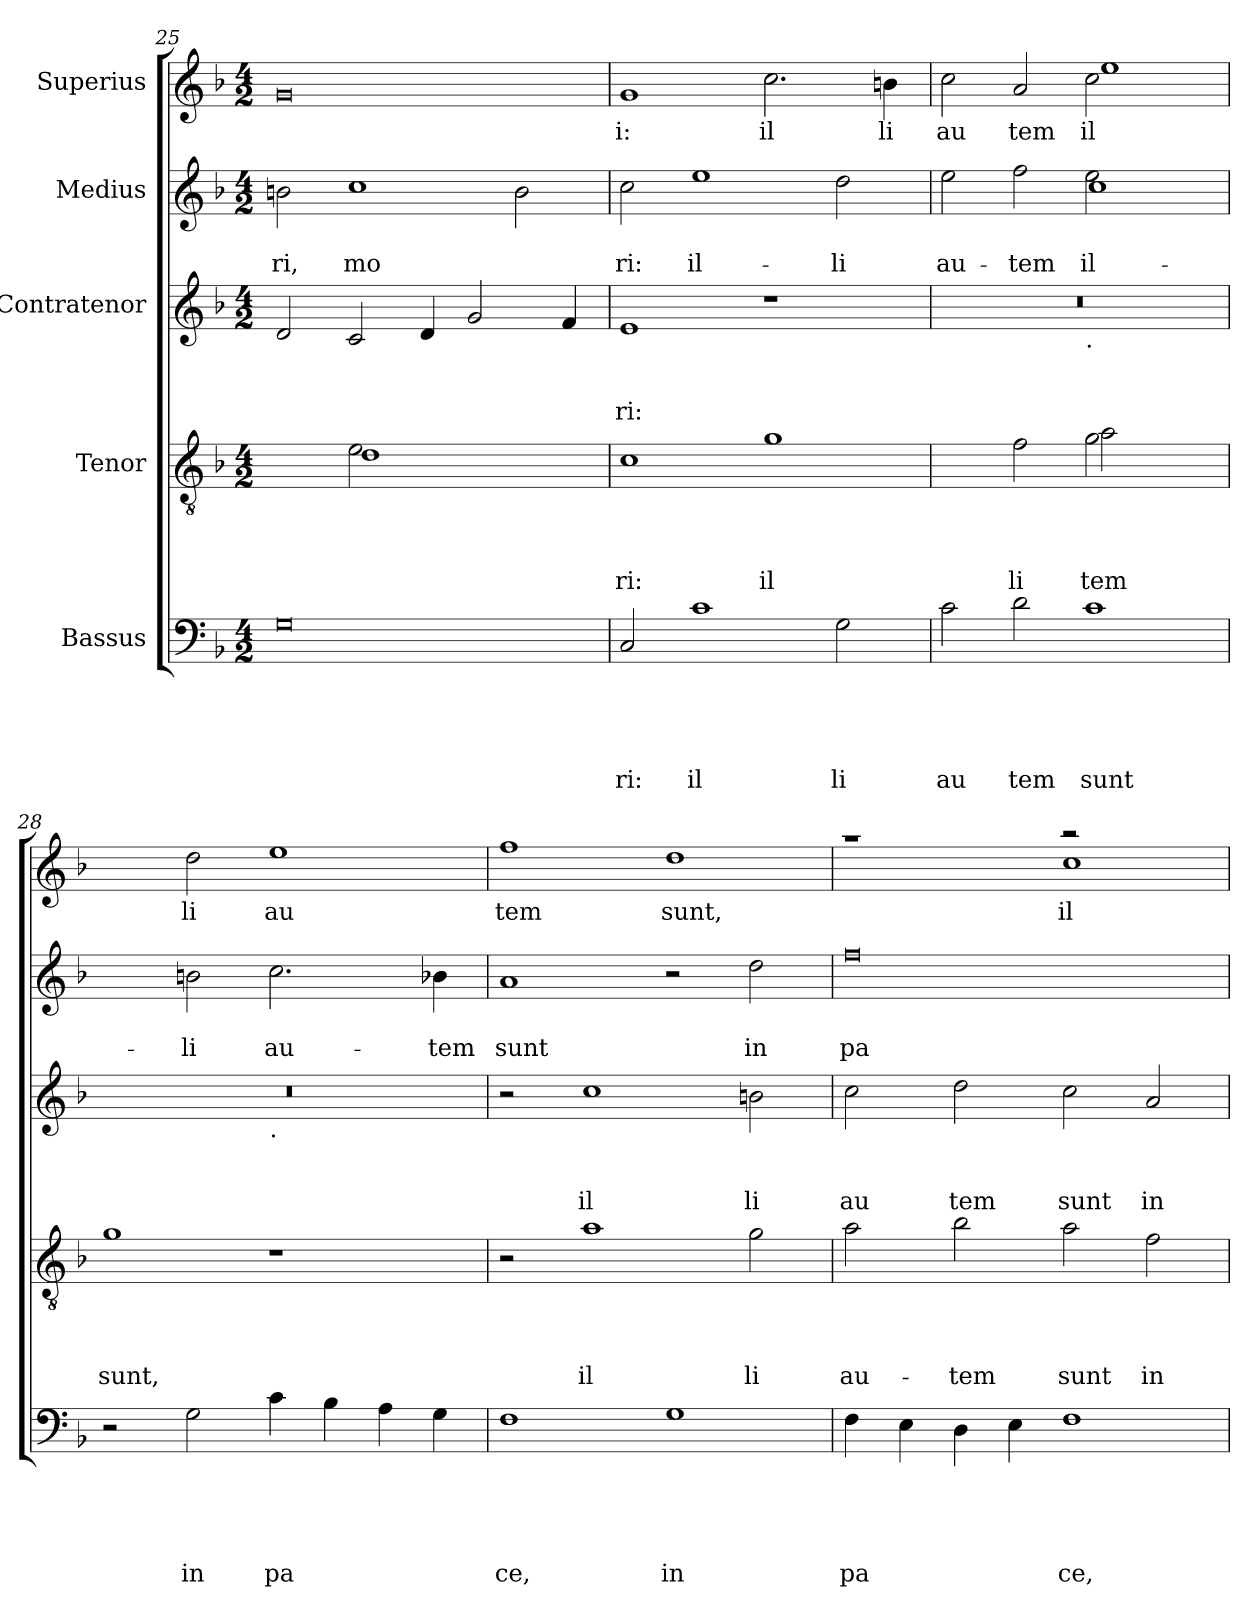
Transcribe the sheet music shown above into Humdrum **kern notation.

**kern	**text	**text	**text	**text	**text	**kern	**text	**text	**text	**text	**kern	**text	**text	**text	**kern	**text	**text	**kern	**text
*part5	*part5	*part5	*part5	*part5	*part5	*part4	*part4	*part4	*part4	*part4	*part3	*part3	*part3	*part3	*part2	*part2	*part2	*part1	*part1
*staff5	*staff5	*staff5	*staff5	*staff5	*staff5	*staff4	*staff4	*staff4	*staff4	*staff4	*staff3	*staff3	*staff3	*staff3	*staff2	*staff2	*staff2	*staff1	*staff1
*I"Bassus	*	*	*	*	*	*I"Tenor	*	*	*	*	*I"Contratenor	*	*	*	*I"Medius	*	*	*I"Superius	*
*clefF4	*	*	*	*	*	*clefGv2	*	*	*	*	*clefG2	*	*	*	*clefG2	*	*	*clefG2	*
*k[b-]	*	*	*	*	*	*k[b-]	*	*	*	*	*k[b-]	*	*	*	*k[b-]	*	*	*k[b-]	*
*F:	*	*	*	*	*	*F:	*	*	*	*	*F:	*	*	*	*F:	*	*	*F:	*
*M4/2	*	*	*	*	*	*M4/2	*	*	*	*	*M4/2	*	*	*	*M4/2	*	*	*M4/2	*
=25	=25	=25	=25	=25	=25	=25	=25	=25	=25	=25	=25	=25	=25	=25	=25	=25	=25	=25	=25
*	*	*	*	*	*	*^	*	*	*	*	*	*	*	*	*	*	*	*	*
!	!	!	!	!	!	!	!	!	!	!	!	!	!	!	!	!	!	!LO:LY:b	!	!
0G	.	.	.	.	.	2ryy	2ryy	.	.	.	.	2d/	.	.	.	2bn\	.	ri,	0g	.
!	!	!	!	!	!	!	!	!	!	!	!	!	!	!	!	!	!	!LO:LY:b	!	!
.	.	.	.	.	.	2e\	1d	.	.	.	.	2c/	.	.	.	1cc	.	mo	.	.
.	.	.	.	.	.	2ryy	.	.	.	.	.	4d/	.	.	.	.	.	.	.	.
.	.	.	.	.	.	.	.	.	.	.	.	2g/	.	.	.	.	.	.	.	.
.	.	.	.	.	.	2ryy	2ryy	.	.	.	.	.	.	.	.	2b\	.	.	.	.
.	.	.	.	.	.	.	.	.	.	.	.	4f/	.	.	.	.	.	.	.	.
*	*	*	*	*	*	*v	*v	*	*	*	*	*	*	*	*	*	*	*	*	*
!!LO:PB:g=z
=26	=26	=26	=26	=26	=26	=26	=26	=26	=26	=26	=26	=26	=26	=26	=26	=26	=26	=26	=26
!	!	!	!	!	!LO:LY:b	!	!	!	!	!LO:LY:b	!	!	!	!LO:LY:b	!	!	!LO:LY:b	!	!LO:LY:b
2C/	.	.	.	.	ri:	1c	.	.	.	-ri:	1e	.	.	ri:	2cc\	.	ri:	1g	i:
!	!	!	!	!	!LO:LY:b	!	!	!	!	!	!	!	!	!	!	!	!LO:LY:b	!	!
1c	.	.	.	.	il	.	.	.	.	.	.	.	.	.	1ee	.	il-	.	.
!	!	!	!	!	!	!	!	!	!	!LO:LY:b	!	!	!	!	!	!	!	!	!LO:LY:b
.	.	.	.	.	.	1g	.	.	.	il	1r	.	.	.	.	.	.	2.cc\	il
!	!	!	!	!	!LO:LY:b	!	!	!	!	!	!	!	!	!	!	!	!LO:LY:b	!	!
2G\	.	.	.	.	li	.	.	.	.	.	.	.	.	.	2dd\	.	-li	.	.
!	!	!	!	!	!	!	!	!	!	!	!	!	!	!	!	!	!	!	!LO:LY:b
.	.	.	.	.	.	.	.	.	.	.	.	.	.	.	.	.	.	4bn\	li
=27	=27	=27	=27	=27	=27	=27	=27	=27	=27	=27	=27	=27	=27	=27	=27	=27	=27	=27	=27
!	!	!	!	!	!LO:LY:b	!	!	!	!	!	!	!	!	!	!	!	!LO:LY:b	!	!LO:LY:b
*	*	*	*	*	*	*^	*	*	*	*	*^	*	*	*	*^	*	*	*^	*
2c\	.	.	.	.	au	2ryy	1ryy	.	.	.	.	0r	1ryy	.	.	.	2ee\	1ryy	.	au-	2cc\	1ryy	au
!	!	!	!	!	!LO:LY:b	!	!	!	!	!	!LO:LY:b	!	!	!	!	!	!	!	!	!LO:LY:b	!	!	!LO:LY:b
2d\	.	.	.	.	tem	2f\	.	.	.	.	li	.	.	.	.	.	2ff\	.	.	-tem	2a/	.	tem
!	!	!	!	!	!	!	!	!	!	!	!	!	!LO:TX:b:t=.	!	!	!	!	!	!	!	!	!	!
!	!	!	!	!	!LO:LY:b	!	!	!	!	!	!LO:LY:b	!	!	!	!	!	!	!	!	!	!	!	!
!	!	!	!	!	!	!	!	!	!	!	!LO:LY:b	!	!	!	!	!	!	!	!	!LO:LY:b	!	!	!
!	!	!	!	!	!	!	!	!	!	!	!	!	!	!	!	!	!	!	!	!LO:LY:b	!	!	!LO:LY:b
!	!	!	!	!	!	!	!	!	!	!	!	!	!	!	!	!	!	!	!	!	!	!	!LO:LY:b
1c	.	.	.	.	sunt	2g\	2a\	.	.	.	tem	.	1ryy	.	.	.	2ee\	1cc	.	il-	2cc\	1ee	il
.	.	.	.	.	.	2ryy	2ryy	.	.	.	.	.	.	.	.	.	2ryy	.	.	.	2ryy	.	.
*	*	*	*	*	*	*	*	*	*	*	*	*	*	*	*	*	*v	*v	*	*	*	*	*
*	*	*	*	*	*	*	*	*	*	*	*	*	*	*	*	*	*	*	*	*v	*v	*
=28	=28	=28	=28	=28	=28	=28	=28	=28	=28	=28	=28	=28	=28	=28	=28	=28	=28	=28	=28	=28	=28
!	!	!	!	!	!	!	!	!	!	!	!LO:LY:b	!	!	!	!	!	!	!	!	!	!
*	*	*	*	*	*	*v	*v	*	*	*	*	*	*	*	*	*	*	*	*	*	*
2r	.	.	.	.	.	1g	.	.	.	sunt,	0r	1ryy	.	.	.	2ryy	.	.	2ryy	.
!	!	!	!	!	!LO:LY:b	!	!	!	!	!	!	!	!	!	!	!	!	!LO:LY:b	!	!LO:LY:b
2G\	.	.	.	.	in	.	.	.	.	.	.	.	.	.	.	2bn\	.	-li	2dd\	li
!	!	!	!	!	!	!	!	!	!	!	!	!LO:TX:b:t=.	!	!	!	!	!	!	!	!
!	!	!	!	!	!LO:LY:b	!	!	!	!	!	!	!	!	!	!	!	!	!LO:LY:b	!	!LO:LY:b
4c\	.	.	.	.	pa	1r	.	.	.	.	.	1ryy	.	.	.	2.cc\	.	au-	1ee	au
4B-\	.	.	.	.	.	.	.	.	.	.	.	.	.	.	.	.	.	.	.	.
4A\	.	.	.	.	.	.	.	.	.	.	.	.	.	.	.	.	.	.	.	.
!	!	!	!	!	!	!	!	!	!	!	!	!	!	!	!	!	!	!LO:LY:b	!	!
4G\	.	.	.	.	.	.	.	.	.	.	.	.	.	.	.	4b-X\	.	-tem	.	.
=29	=29	=29	=29	=29	=29	=29	=29	=29	=29	=29	=29	=29	=29	=29	=29	=29	=29	=29	=29	=29
!	!	!	!	!	!LO:LY:b	!	!	!	!	!	!	!	!	!	!	!	!	!LO:LY:b	!	!LO:LY:b
*	*	*	*	*	*	*	*	*	*	*	*v	*v	*	*	*	*	*	*	*	*
1F	.	.	.	.	ce,	2r	.	.	.	.	2r	.	.	.	1a	.	sunt	1ff	tem
!	!	!	!	!	!	!	!	!	!	!LO:LY:b	!	!	!	!LO:LY:b	!	!	!	!	!
.	.	.	.	.	.	1a	.	.	.	il	1cc	.	.	il	.	.	.	.	.
!	!	!	!	!	!LO:LY:b	!	!	!	!	!	!	!	!	!	!	!	!	!	!LO:LY:b
1G	.	.	.	.	in	.	.	.	.	.	.	.	.	.	2r	.	.	1dd	sunt,
!	!	!	!	!	!	!	!	!	!	!LO:LY:b	!	!	!	!LO:LY:b	!	!	!LO:LY:b	!	!
.	.	.	.	.	.	2g\	.	.	.	li	2bn\	.	.	li	2dd\	.	in	.	.
!!LO:LB:g=z
=30	=30	=30	=30	=30	=30	=30	=30	=30	=30	=30	=30	=30	=30	=30	=30	=30	=30	=30	=30
!	!	!	!	!	!LO:LY:b	!	!	!	!	!LO:LY:b	!	!	!	!LO:LY:b	!	!	!LO:LY:b	!	!
*	*	*	*	*	*	*	*	*	*	*	*	*	*	*	*	*	*	*^	*
4F\	.	.	.	.	pa	2a\	.	.	.	au-	2cc\	.	.	au	0ff	.	pa	1raa	1ryy	.
4E\	.	.	.	.	.	.	.	.	.	.	.	.	.	.	.	.	.	.	.	.
!	!	!	!	!	!	!	!	!	!	!LO:LY:b	!	!	!	!LO:LY:b	!	!	!	!	!	!
4D\	.	.	.	.	.	2b-\	.	.	.	-tem	2dd\	.	.	tem	.	.	.	.	.	.
4E\	.	.	.	.	.	.	.	.	.	.	.	.	.	.	.	.	.	.	.	.
!	!	!	!	!	!LO:LY:b	!	!	!	!	!LO:LY:b	!	!	!	!LO:LY:b	!	!	!	!	!	!LO:LY:b
1F	.	.	.	.	ce,	2a\	.	.	.	sunt	2cc\	.	.	sunt	.	.	.	2raa	1cc	il
!	!	!	!	!	!	!	!	!	!	!LO:LY:b	!	!	!	!LO:LY:b	!	!	!	!	!	!
.	.	.	.	.	.	2f\	.	.	.	in	2a/	.	.	in	.	.	.	2ryy	.	.
*	*	*	*	*	*	*	*	*	*	*	*	*	*	*	*	*	*	*v	*v	*
=	=	=	=	=	=	=	=	=	=	=	=	=	=	=	=	=	=	=	=
*-	*-	*-	*-	*-	*-	*-	*-	*-	*-	*-	*-	*-	*-	*-	*-	*-	*-	*-	*-
